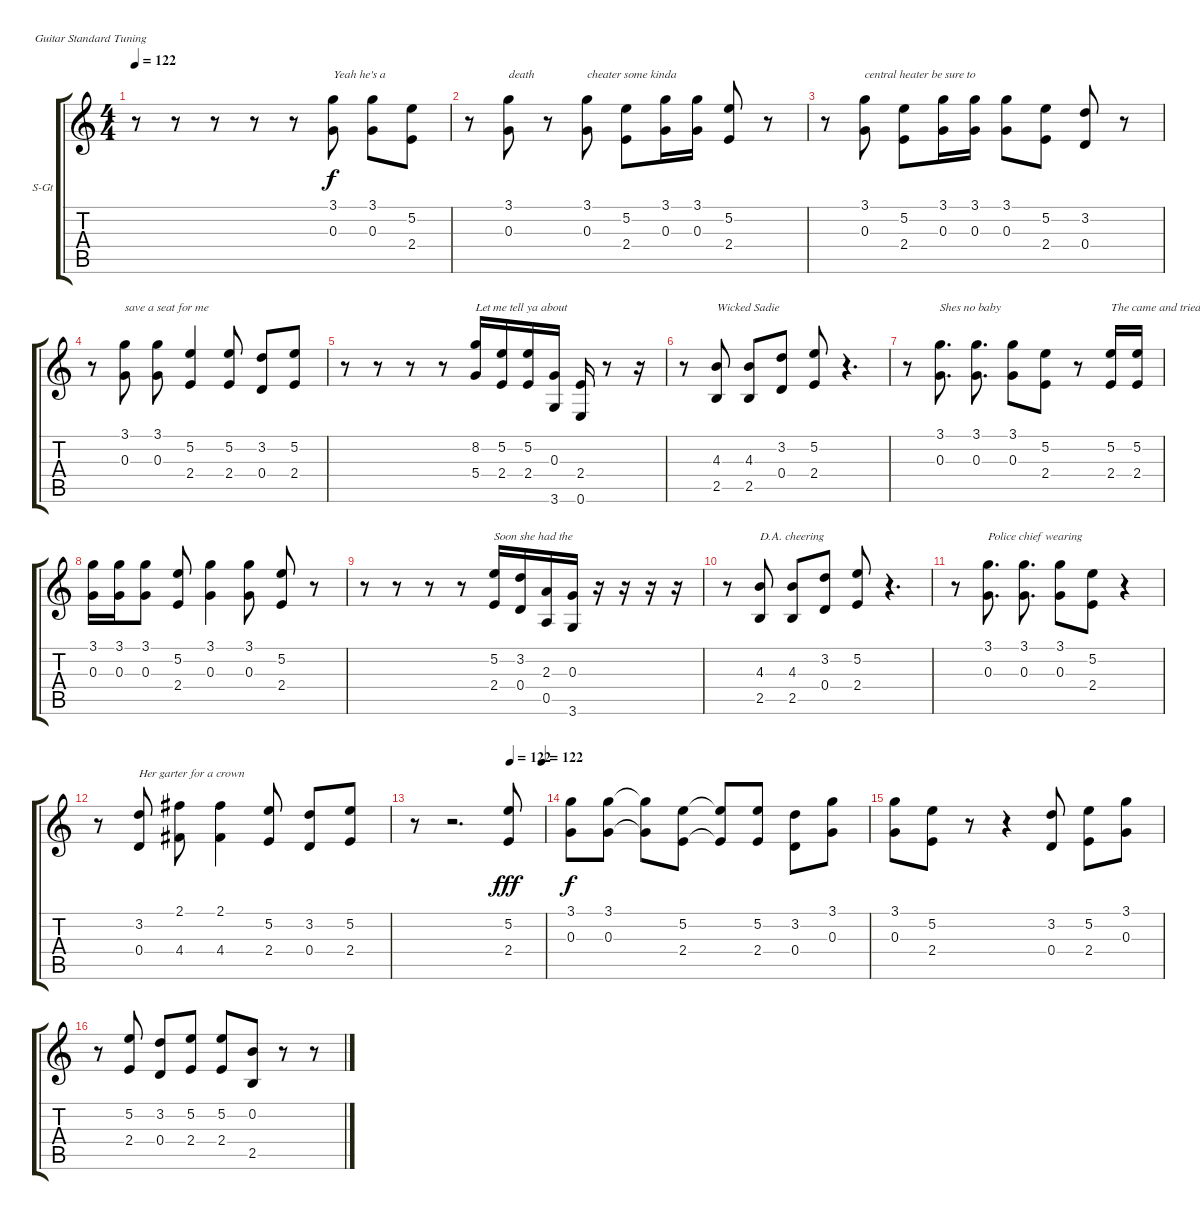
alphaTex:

\bracketExtendMode groupsimilarinstruments
\firstSystemTrackNameOrientation horizontal
\otherSystemsTrackNameOrientation horizontal
\track ("Rory Gallagher Vocals" "S-Gt") {instrument sopranosax}
\staff {score tabs}
\tuning (E4 B3 G3 D3 A2 E2)
\displaytranspose 12
\ts (4 4)
\tempo 122
\clef g2
\ks c
r.8{dy f} r.8 r.8 r.8 r.8 (3.1 0.3).8{txt "Yeah he's a"} (3.1 0.3).8 (5.2 2.4).8 |
r.8 (3.1 0.3).8{txt "death"} r.8 (3.1 0.3).8{txt "cheater some kinda"} (5.2 2.4).8 (3.1 0.3).16 (3.1 0.3).16 (5.2 2.4).8 r.8 |
r.8 (3.1 0.3).8{txt "central heater be sure to"} (5.2 2.4).8 (3.1 0.3).16 (3.1 0.3).16 (3.1 0.3).8 (5.2 2.4).8 (3.2 0.4).8 r.8 |
r.8 (3.1 0.3).8{txt "save a seat for me"} (3.1 0.3).8 (5.2 2.4).4 (5.2 2.4).8 (3.2 0.4).8 (5.2 2.4).8 |
r.8 r.8 r.8 r.8 (8.2 5.4).16{txt "Let me tell ya about"} (5.2 2.4).16 (5.2 2.4).16 (0.3 3.6).16 (2.4 0.6).16 r.8 r.16 |
r.8 (4.3 2.5).8{txt "Wicked Sadie"} (4.3 2.5).8 (3.2 0.4).8 (5.2 2.4).8 r.4{d} |
r.8 (3.1 0.3).8{d txt "Shes no baby"} (3.1 0.3).8{d} (3.1 0.3).8 (5.2 2.4).8 r.8 (5.2 2.4).16{txt "The came and tried to close her sideshow down"} (5.2 2.4).16 |
(3.1 0.3).16 (3.1 0.3).16 (3.1 0.3).8 (5.2 2.4).8 (3.1 0.3).4 (3.1 0.3).8 (5.2 2.4).8 r.8 |
r.8 r.8 r.8 r.8 (5.2 2.4).16{txt "Soon she had the"} (3.2 0.4).16 (2.3 0.5).16 (0.3 3.6).16 r.16 r.16 r.16 r.16 |
r.8 (4.3 2.5).8{txt "D.A. cheering"} (4.3 2.5).8 (3.2 0.4).8 (5.2 2.4).8 r.4{d} |
r.8 (3.1 0.3).8{d txt "Police chief wearing"} (3.1 0.3).8{d} (3.1 0.3).8 (5.2 2.4).8 r.4 |
r.8 (3.2 0.4).8{txt "Her garter for a crown"} (2.1 4.4).8 (2.1 4.4).4 (5.2 2.4).8 (3.2 0.4).8 (5.2 2.4).8 |
\tempo (122 0.738462)
\tempo (122 0.984615)
r.8 r.2{d} (5.2 2.4).8{dy fff} |
\section ("" "")
(3.1 0.3).8{dy f} (3.1 0.3).8 (3.1{t} 0.3{t}).8 (5.2 2.4).8 (5.2{t} 2.4{t}).8 (5.2 2.4).8 (3.2 0.4).8 (3.1 0.3).8 |
(3.1 0.3).8 (5.2 2.4).8 r.8 r.4 (3.2 0.4).8 (5.2 2.4).8 (3.1 0.3).8 |
r.8 (5.2 2.4).8 (3.2 0.4).8 (5.2 2.4).8 (5.2 2.4).8 (0.2 2.5).8 r.8 r.8
